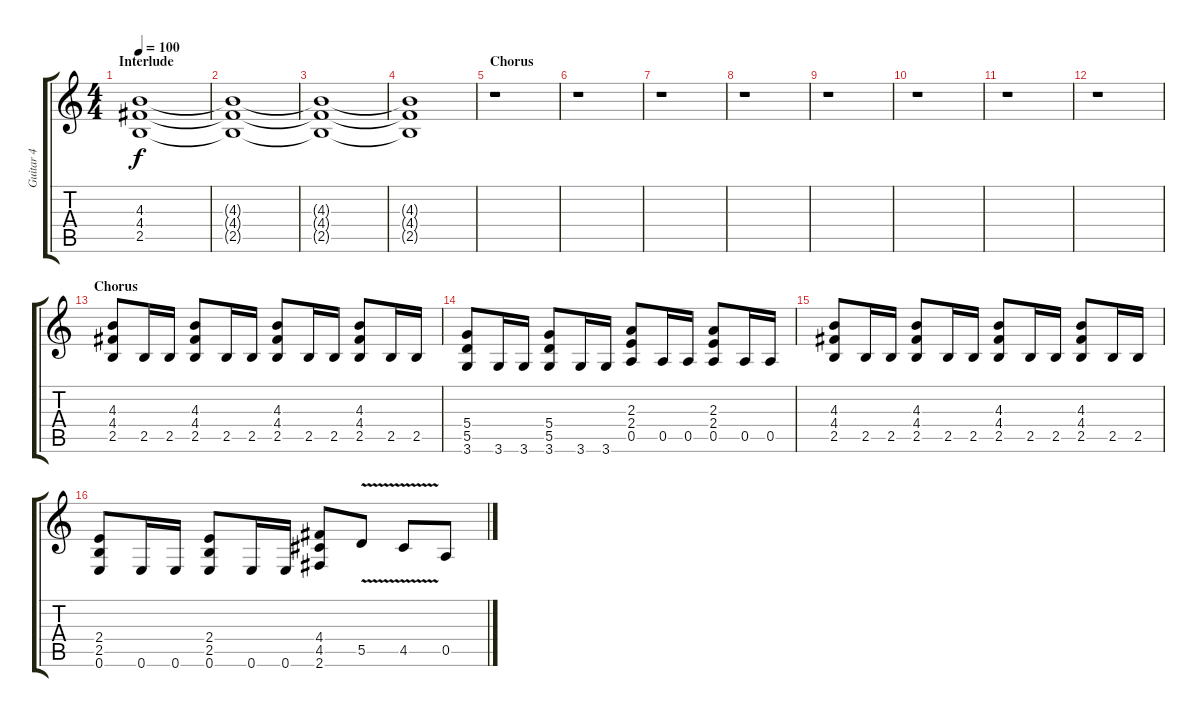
\track ("Guitar 4" "Guitar 4") {instrument distortionguitar}
\staff {score tabs}
\tuning (E4 B3 G3 D3 A2 E2) {hide}
\ts (4 4)
\section ("" "Interlude")
\tempo 100
\clef g2
\ks c
(4.3 4.4 2.5).1{dy f volume 6} |
(4.3{t} 4.4{t} 2.5{t}).1 |
(4.3{t} 4.4{t} 2.5{t}).1 |
(4.3{t} 4.4{t} 2.5{t}).1 |
\section ("" "Chorus")
r.1 |
r.1 |
r.1 |
r.1 |
r.1 |
r.1 |
r.1 |
r.1 |
\section ("" "Chorus")
(4.3 4.4 2.5).8{volume 13} 2.5.16 2.5.16 (4.3 4.4 2.5).8 2.5.16 2.5.16 (4.3 4.4 2.5).8 2.5.16 2.5.16 (4.3 4.4 2.5).8 2.5.16 2.5.16 |
(5.4 5.5 3.6).8 3.6.16 3.6.16 (5.4 5.5 3.6).8 3.6.16 3.6.16 (2.3 2.4 0.5).8 0.5.16 0.5.16 (2.3 2.4 0.5).8 0.5.16 0.5.16 |
(4.3 4.4 2.5).8 2.5.16 2.5.16 (4.3 4.4 2.5).8 2.5.16 2.5.16 (4.3 4.4 2.5).8 2.5.16 2.5.16 (4.3 4.4 2.5).8 2.5.16 2.5.16 |
(2.4 2.5 0.6).8 0.6.16 0.6.16 (2.4 2.5 0.6).8 0.6.16 0.6.16 (4.4 4.5 2.6).8 5.5{v}.8 4.5{v}.8 0.5.8
